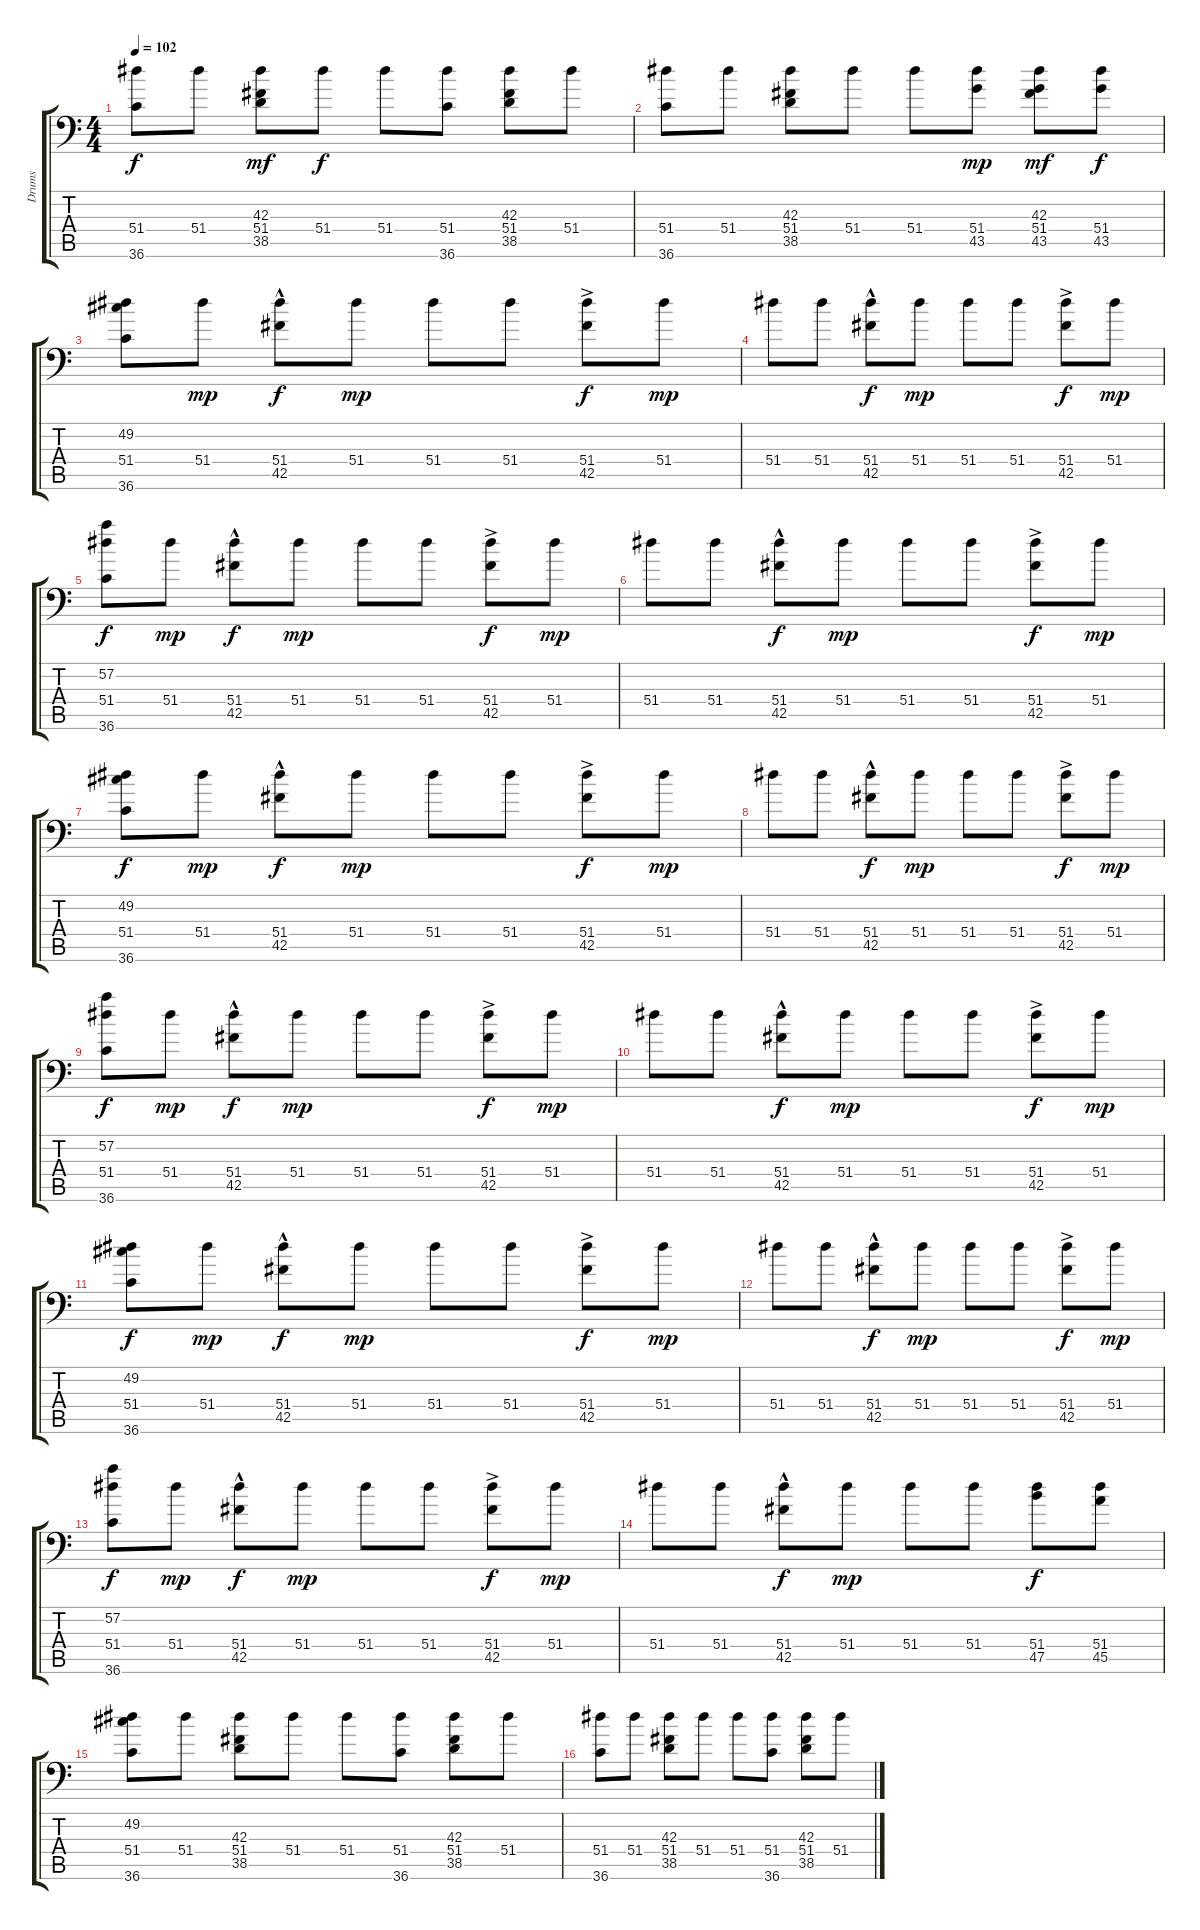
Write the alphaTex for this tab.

\track ("Drums " "Drums ") {instrument acousticgrandpiano}
\staff {score tabs}
\tuning (C-1 C-1 C-1 C-1 C-1 C-1) {hide}
\ts (4 4)
\tempo 102
\clef f4
\ks c
(51.4 36.6).8{dy f} 51.4.8 (42.3 51.4 38.5).8{dy mf} 51.4.8{dy f} 51.4.8 (51.4 36.6).8 (42.3 51.4 38.5).8 51.4.8 |
(51.4 36.6).8 51.4.8 (42.3 51.4 38.5).8 51.4.8 51.4.8 (51.4 43.5).8{dy mp} (42.3 51.4 43.5).8{dy mf} (51.4 43.5).8{dy f} |
(49.2 51.4 36.6).8 51.4.8{dy mp} (51.4 42.5{hac}).8{dy f} 51.4.8{dy mp} 51.4.8 51.4.8 (51.4 42.5{ac}).8{dy f} 51.4.8{dy mp} |
51.4.8 51.4.8 (51.4 42.5{hac}).8{dy f} 51.4.8{dy mp} 51.4.8 51.4.8 (51.4 42.5{ac}).8{dy f} 51.4.8{dy mp} |
(57.2 51.4 36.6).8{dy f} 51.4.8{dy mp} (51.4 42.5{hac}).8{dy f} 51.4.8{dy mp} 51.4.8 51.4.8 (51.4 42.5{ac}).8{dy f} 51.4.8{dy mp} |
51.4.8 51.4.8 (51.4 42.5{hac}).8{dy f} 51.4.8{dy mp} 51.4.8 51.4.8 (51.4 42.5{ac}).8{dy f} 51.4.8{dy mp} |
(49.2 51.4 36.6).8{dy f} 51.4.8{dy mp} (51.4 42.5{hac}).8{dy f} 51.4.8{dy mp} 51.4.8 51.4.8 (51.4 42.5{ac}).8{dy f} 51.4.8{dy mp} |
51.4.8 51.4.8 (51.4 42.5{hac}).8{dy f} 51.4.8{dy mp} 51.4.8 51.4.8 (51.4 42.5{ac}).8{dy f} 51.4.8{dy mp} |
(57.2 51.4 36.6).8{dy f} 51.4.8{dy mp} (51.4 42.5{hac}).8{dy f} 51.4.8{dy mp} 51.4.8 51.4.8 (51.4 42.5{ac}).8{dy f} 51.4.8{dy mp} |
51.4.8 51.4.8 (51.4 42.5{hac}).8{dy f} 51.4.8{dy mp} 51.4.8 51.4.8 (51.4 42.5{ac}).8{dy f} 51.4.8{dy mp} |
(49.2 51.4 36.6).8{dy f} 51.4.8{dy mp} (51.4 42.5{hac}).8{dy f} 51.4.8{dy mp} 51.4.8 51.4.8 (51.4 42.5{ac}).8{dy f} 51.4.8{dy mp} |
51.4.8 51.4.8 (51.4 42.5{hac}).8{dy f} 51.4.8{dy mp} 51.4.8 51.4.8 (51.4 42.5{ac}).8{dy f} 51.4.8{dy mp} |
(57.2 51.4 36.6).8{dy f} 51.4.8{dy mp} (51.4 42.5{hac}).8{dy f} 51.4.8{dy mp} 51.4.8 51.4.8 (51.4 42.5{ac}).8{dy f} 51.4.8{dy mp} |
51.4.8 51.4.8 (51.4 42.5{hac}).8{dy f} 51.4.8{dy mp} 51.4.8 51.4.8 (51.4 47.5).8{dy f} (51.4 45.5).8 |
(49.2 51.4 36.6).8 51.4.8 (42.3 51.4 38.5).8 51.4.8 51.4.8 (51.4 36.6).8 (42.3 51.4 38.5).8 51.4.8 |
(51.4 36.6).8 51.4.8 (42.3 51.4 38.5).8 51.4.8 51.4.8 (51.4 36.6).8 (42.3 51.4 38.5).8 51.4.8
